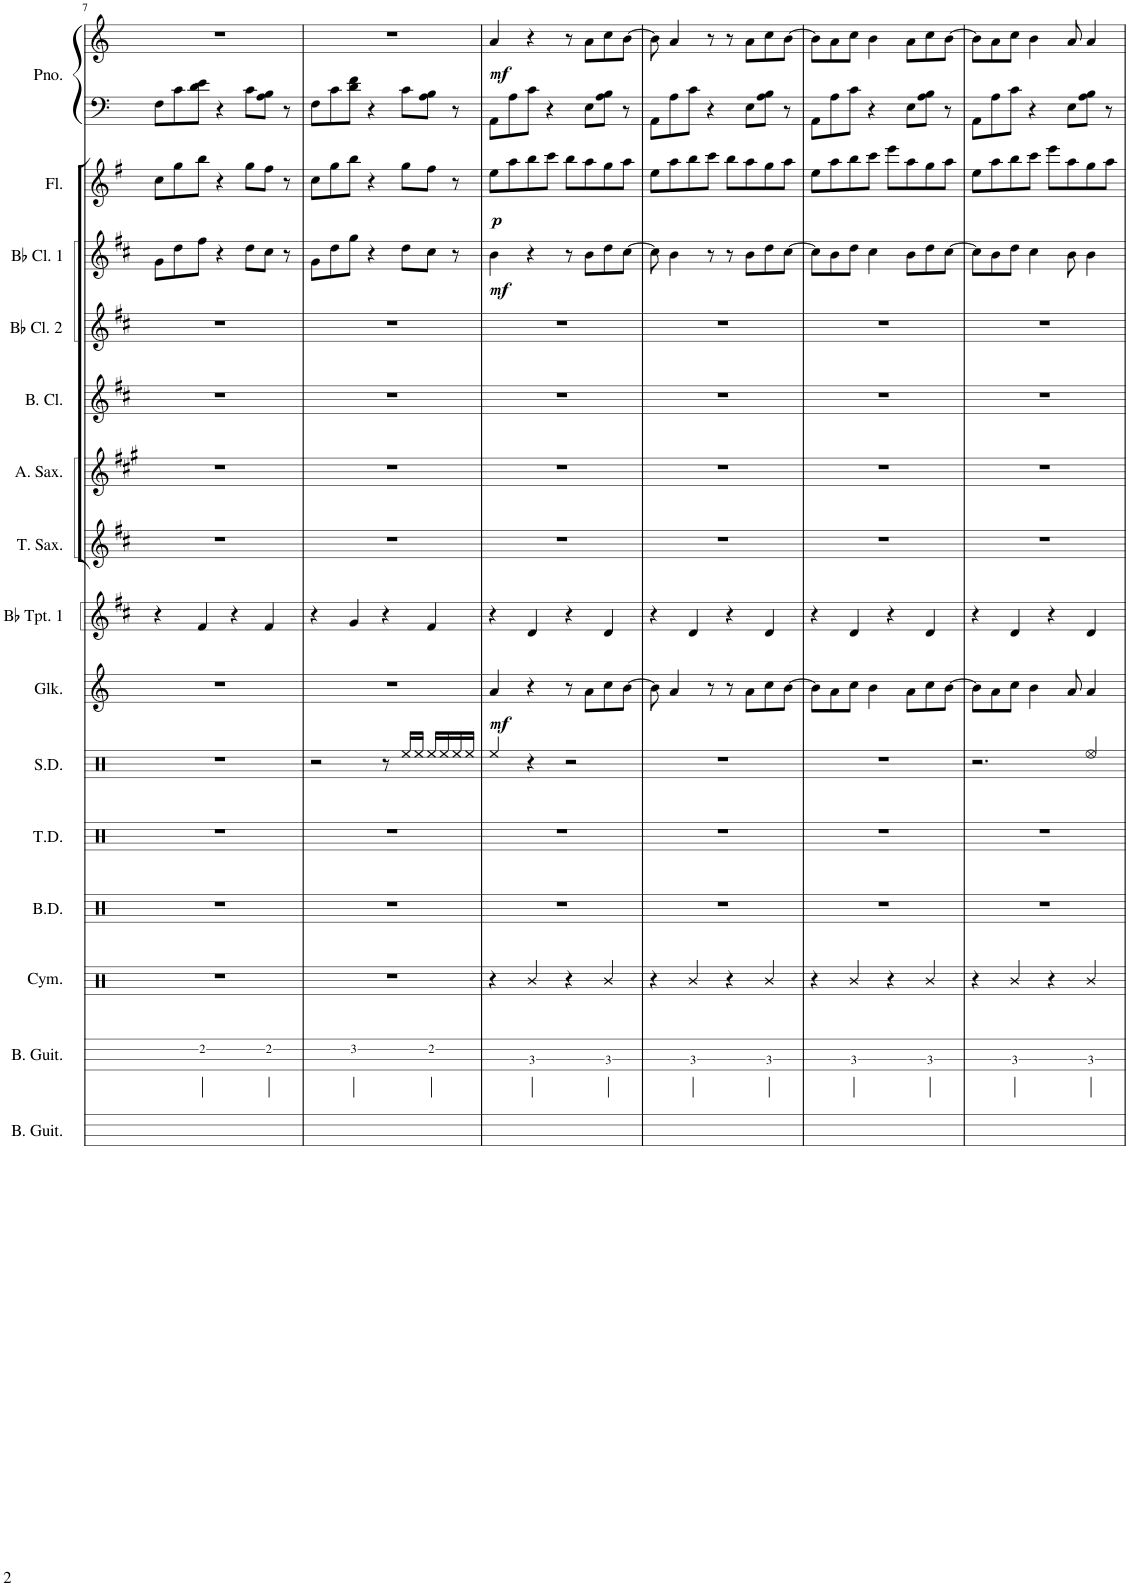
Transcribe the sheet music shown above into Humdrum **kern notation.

**kern	**kern	**kern	**kern	**kern	**kern	**kern	**dynam	**kern	**kern	**kern	**kern	**kern	**kern	**dynam	**kern	**dynam	**kern	**kern	**dynam
*part15	*part14	*part13	*part12	*part11	*part10	*part9	*part9	*part8	*part7	*part6	*part5	*part4	*part3	*part3	*part2	*part2	*part1	*part1	*part1
*staff16	*staff15	*staff14	*staff13	*staff12	*staff11	*staff10	*staff10	*staff9	*staff8	*staff7	*staff6	*staff5	*staff4	*staff4	*staff3	*staff3	*staff2	*staff1	*staff1/2
*I"Bass Guitar	*I"Bass Guitar	*I"Cymbals	*I"Bass Drums	*I"Tenor Drums	*I"Snare Drum	*I"Glockenspiel	*	*I"Bb Trumpet 1	*I"Tenor Saxophone	*I"Alto Saxophone	*I"Bass Clarinet	*I"Bb Clarinet 2	*I"Bb Clarinet 1	*	*I"Flute	*	*I"Piano	*	*
*I'B. Guit.	*I'B. Guit.	*I'Cym.	*I'B.D.	*I'T.D.	*I'S.D.	*I'Glk.	*	*I'Bb Tpt. 1	*I'T. Sax.	*I'A. Sax.	*I'B. Cl.	*I'Bb Cl. 2	*I'Bb Cl. 1	*	*I'Fl.	*	*I'Pno.	*	*
!!LO:PB:g=z
*	*	*clefX	*clefX	*clefX	*clefX	*clefG2	*	*clefG2	*clefG2	*clefG2	*clefG2	*clefG2	*clefG2	*	*clefG2	*	*clefF4	*clefG2	*
*Trd7c12	*Trd7c12	*	*	*	*	*Trd-14c-24	*	*Trd1c2	*Trd8c14	*Trd5c9	*Trd8c14	*Trd1c2	*Trd1c2	*	*	*	*	*	*
*k[f#]	*k[f#]	*k[]	*k[]	*k[]	*k[]	*k[]	*	*k[f#c#]	*k[f#c#]	*k[f#c#g#]	*k[f#c#]	*k[f#c#]	*k[f#c#]	*	*k[f#]	*	*k[]	*k[]	*
*M4/4	*M4/4	*M4/4	*M4/4	*M4/4	*M4/4	*M4/4	*	*M4/4	*M4/4	*M4/4	*M4/4	*M4/4	*M4/4	*	*M4/4	*	*M4/4	*M4/4	*
=7	=7	=7	=7	=7	=7	=7	=7	=7	=7	=7	=7	=7	=7	=7	=7	=7	=7	=7	=7
1r	4r	1r	1r	1r	1r	1r	.	4r	1r	1r	1r	1r	8g\L	.	8cc\L	.	8F\L	1r	.
.	.	.	.	.	.	.	.	.	.	.	.	.	8dd\	.	8gg\	.	8c\	.	.
.	4E\	.	.	.	.	.	.	4f#/	.	.	.	.	8ff#\J	.	8bb\J	.	8d\ 8e\J	.	.
.	.	.	.	.	.	.	.	.	.	.	.	.	4r	.	4r	.	4r	.	.
.	4r	.	.	.	.	.	.	4r	.	.	.	.	.	.	.	.	.	.	.
.	.	.	.	.	.	.	.	.	.	.	.	.	8dd\L	.	8gg\L	.	8c\L	.	.
.	4E\	.	.	.	.	.	.	4f#/	.	.	.	.	8cc#\J	.	8ff#\J	.	8A\ 8B\J	.	.
.	.	.	.	.	.	.	.	.	.	.	.	.	8r	.	8r	.	8r	.	.
=8	=8	=8	=8	=8	=8	=8	=8	=8	=8	=8	=8	=8	=8	=8	=8	=8	=8	=8	=8
1r	4r	1r	1r	1r	2r	1r	.	4r	1r	1r	1r	1r	8g\L	.	8cc\L	.	8F\L	1r	.
.	.	.	.	.	.	.	.	.	.	.	.	.	8dd\	.	8gg\	.	8c\	.	.
.	4Fn\	.	.	.	.	.	.	4g/	.	.	.	.	8gg\J	.	8bb\J	.	8d\ 8f\J	.	.
.	.	.	.	.	.	.	.	.	.	.	.	.	4r	.	4r	.	4r	.	.
.	4r	.	.	.	8r	.	.	4r	.	.	.	.	.	.	.	.	.	.	.
.	.	.	.	.	16Ree/LL	.	.	.	.	.	.	.	8dd\L	.	8gg\L	.	8c\L	.	.
.	.	.	.	.	16Ree/JJ	.	.	.	.	.	.	.	.	.	.	.	.	.	.
.	4E\	.	.	.	16Ree/LL	.	.	4f#/	.	.	.	.	8cc#\J	.	8ff#\J	.	8A\ 8B\J	.	.
.	.	.	.	.	16Ree/	.	.	.	.	.	.	.	.	.	.	.	.	.	.
.	.	.	.	.	16Ree/	.	.	.	.	.	.	.	8r	.	8r	.	8r	.	.
.	.	.	.	.	16Ree/JJ	.	.	.	.	.	.	.	.	.	.	.	.	.	.
=9	=9	=9	=9	=9	=9	=9	=9	=9	=9	=9	=9	=9	=9	=9	=9	=9	=9	=9	=9
!	!	!	!	!	!	!	!LO:DY:b	!	!	!	!	!	!	!LO:DY:b	!	!LO:DY:b	!	!	!LO:DY:b
1r	4r	4r	1r	1r	4Ree/	4a/	mf	4r	1r	1r	1r	1r	4b\	mf	8ee\L	p	8AA\L	4a/	mf
.	.	.	.	.	.	.	.	.	.	.	.	.	.	.	8aa\	.	8A\	.	.
.	4C\	4R/	.	.	4r	4r	.	4d/	.	.	.	.	4r	.	8bb\	.	8c\J	4r	.
.	.	.	.	.	.	.	.	.	.	.	.	.	.	.	8ccc\J	.	4r	.	.
.	4r	4r	.	.	2r	8r	.	4r	.	.	.	.	8r	.	8bb\L	.	.	8r	.
.	.	.	.	.	.	8a\L	.	.	.	.	.	.	8b\L	.	8aa\	.	8E\L	8a\L	.
.	4C\	4R/	.	.	.	8cc\	.	4d/	.	.	.	.	8dd\	.	8gg\	.	8A\ 8B\J	8cc\	.
.	.	.	.	.	.	[8b\J	.	.	.	.	.	.	[8cc#\J	.	8aa\J	.	8r	[8b\J	.
=10	=10	=10	=10	=10	=10	=10	=10	=10	=10	=10	=10	=10	=10	=10	=10	=10	=10	=10	=10
1r	4r	4r	1r	1r	1r	8b\]	.	4r	1r	1r	1r	1r	8cc#\]	.	8ee\L	.	8AA\L	8b\]	.
.	.	.	.	.	.	4a/	.	.	.	.	.	.	4b\	.	8aa\	.	8A\	4a/	.
.	4C\	4R/	.	.	.	.	.	4d/	.	.	.	.	.	.	8bb\	.	8c\J	.	.
.	.	.	.	.	.	8r	.	.	.	.	.	.	8r	.	8ccc\J	.	4r	8r	.
.	4r	4r	.	.	.	8r	.	4r	.	.	.	.	8r	.	8bb\L	.	.	8r	.
.	.	.	.	.	.	8a\L	.	.	.	.	.	.	8b\L	.	8aa\	.	8E\L	8a\L	.
.	4C\	4R/	.	.	.	8cc\	.	4d/	.	.	.	.	8dd\	.	8gg\	.	8A\ 8B\J	8cc\	.
.	.	.	.	.	.	[8b\J	.	.	.	.	.	.	[8cc#\J	.	8aa\J	.	8r	[8b\J	.
=11	=11	=11	=11	=11	=11	=11	=11	=11	=11	=11	=11	=11	=11	=11	=11	=11	=11	=11	=11
1r	4r	4r	1r	1r	1r	8b\L]	.	4r	1r	1r	1r	1r	8cc#\L]	.	8ee\L	.	8AA\L	8b\L]	.
.	.	.	.	.	.	8a\	.	.	.	.	.	.	8b\	.	8aa\	.	8A\	8a\	.
.	4C\	4R/	.	.	.	8cc\J	.	4d/	.	.	.	.	8dd\J	.	8bb\	.	8c\J	8cc\J	.
.	.	.	.	.	.	4b\	.	.	.	.	.	.	4cc#\	.	8ccc\J	.	4r	4b\	.
.	4r	4r	.	.	.	.	.	4r	.	.	.	.	.	.	8eee\L	.	.	.	.
.	.	.	.	.	.	8a\L	.	.	.	.	.	.	8b\L	.	8aa\	.	8E\L	8a\L	.
.	4C\	4R/	.	.	.	8cc\	.	4d/	.	.	.	.	8dd\	.	8gg\	.	8A\ 8B\J	8cc\	.
.	.	.	.	.	.	[8b\J	.	.	.	.	.	.	[8cc#\J	.	8aa\J	.	8r	[8b\J	.
=12	=12	=12	=12	=12	=12	=12	=12	=12	=12	=12	=12	=12	=12	=12	=12	=12	=12	=12	=12
1r	4r	4r	1r	1r	2.r	8b\L]	.	4r	1r	1r	1r	1r	8cc#\L]	.	8ee\L	.	8AA\L	8b\L]	.
.	.	.	.	.	.	8a\	.	.	.	.	.	.	8b\	.	8aa\	.	8A\	8a\	.
.	4C\	4R/	.	.	.	8cc\J	.	4d/	.	.	.	.	8dd\J	.	8bb\	.	8c\J	8cc\J	.
.	.	.	.	.	.	4b\	.	.	.	.	.	.	4cc#\	.	8ccc\J	.	4r	4b\	.
.	4r	4r	.	.	.	.	.	4r	.	.	.	.	.	.	8eee\L	.	.	.	.
.	.	.	.	.	.	8a/	.	.	.	.	.	.	8b\	.	8aa\	.	8E\L	8a/	.
.	4C\	4R/	.	.	4Ree/	4a/	.	4d/	.	.	.	.	4b\	.	8gg\	.	8A\ 8B\J	4a/	.
.	.	.	.	.	.	.	.	.	.	.	.	.	.	.	8aa\J	.	8r	.	.
=	=	=	=	=	=	=	=	=	=	=	=	=	=	=	=	=	=	=	=
*-	*-	*-	*-	*-	*-	*-	*-	*-	*-	*-	*-	*-	*-	*-	*-	*-	*-	*-	*-
